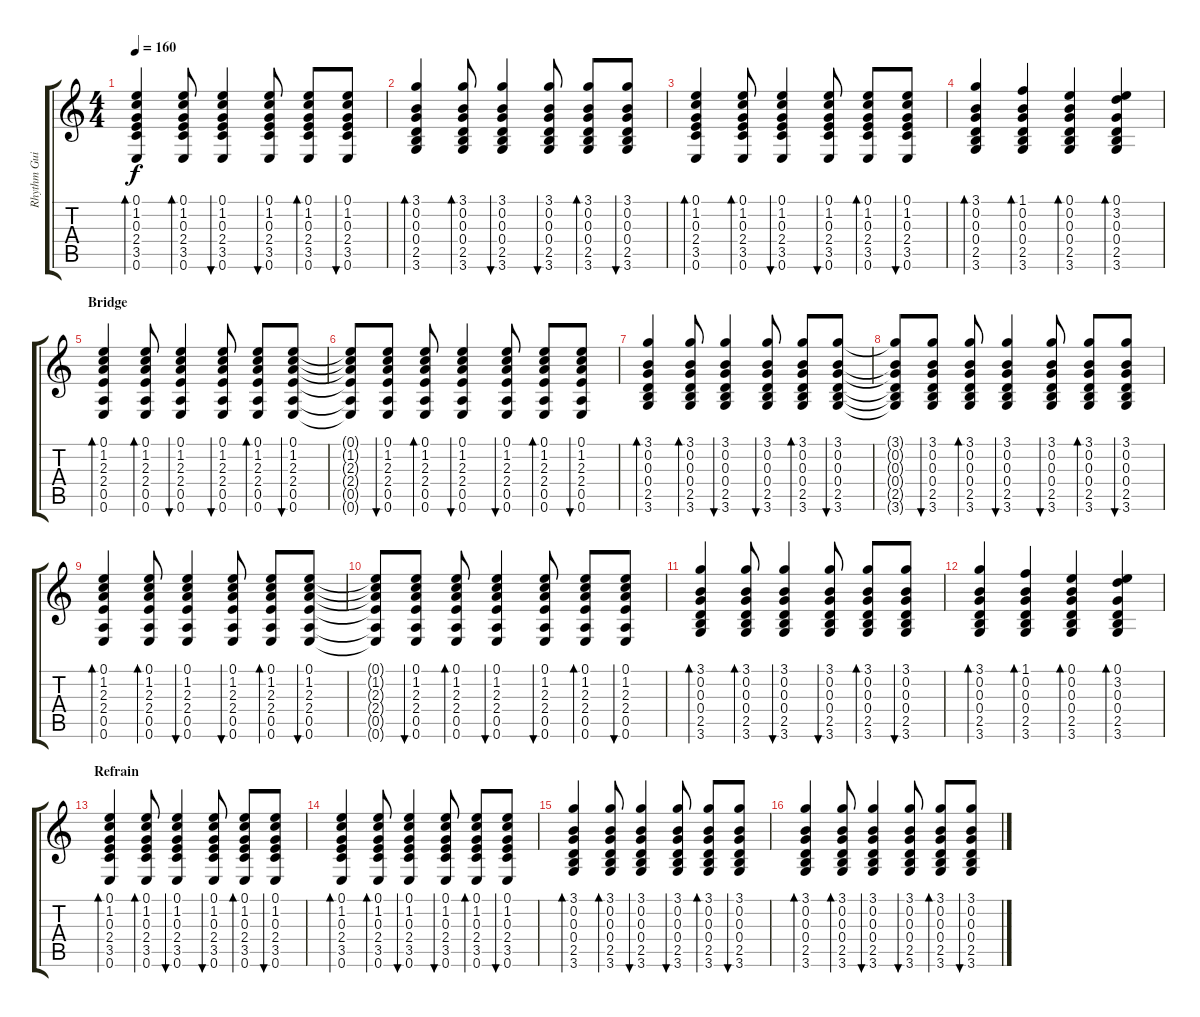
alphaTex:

\track ("Rhythm Guitar" "Rhythm Gui") {instrument acousticguitarnylon}
\staff {score tabs}
\tuning (E4 B3 G3 D3 A2 E2) {hide}
\ts (4 4)
\tempo 160
\clef g2
\ks c
(0.1 1.2 0.3 2.4 3.5 0.6).4{bd 120 dy f} (0.1 1.2 0.3 2.4 3.5 0.6).8{bd 60} (0.1 1.2 0.3 2.4 3.5 0.6).4{bu 120} (0.1 1.2 0.3 2.4 3.5 0.6).8{bu 60} (0.1 1.2 0.3 2.4 3.5 0.6).8{bd 60} (0.1 1.2 0.3 2.4 3.5 0.6).8{bu 60} |
(3.1 0.2 0.3 0.4 2.5 3.6).4{bd 120} (3.1 0.2 0.3 0.4 2.5 3.6).8{bd 60} (3.1 0.2 0.3 0.4 2.5 3.6).4{bu 120} (3.1 0.2 0.3 0.4 2.5 3.6).8{bu 60} (3.1 0.2 0.3 0.4 2.5 3.6).8{bd 60} (3.1 0.2 0.3 0.4 2.5 3.6).8{bu 60} |
(0.1 1.2 0.3 2.4 3.5 0.6).4{bd 120} (0.1 1.2 0.3 2.4 3.5 0.6).8{bd 60} (0.1 1.2 0.3 2.4 3.5 0.6).4{bu 120} (0.1 1.2 0.3 2.4 3.5 0.6).8{bu 60} (0.1 1.2 0.3 2.4 3.5 0.6).8{bd 60} (0.1 1.2 0.3 2.4 3.5 0.6).8{bu 60} |
(3.1 0.2 0.3 0.4 2.5 3.6).4{bd 120} (1.1 0.2 0.3 0.4 2.5 3.6).4{bd 60} (0.1 0.2 0.3 0.4 2.5 3.6).4{bd 120} (0.1 3.2 0.3 0.4 2.5 3.6).4{bd 120} |
\section ("" "Bridge")
(0.1 1.2 2.3 2.4 0.5 0.6).4{bd 120} (0.1 1.2 2.3 2.4 0.5 0.6).8{bd 60} (0.1 1.2 2.3 2.4 0.5 0.6).4{bu 120} (0.1 1.2 2.3 2.4 0.5 0.6).8{bu 60} (0.1 1.2 2.3 2.4 0.5 0.6).8{bd 60} (0.1 1.2 2.3 2.4 0.5 0.6).8{bu 120} |
(0.1{t} 1.2{t} 2.3{t} 2.4{t} 0.5{t} 0.6{t}).8 (0.1 1.2 2.3 2.4 0.5 0.6).8{bu 60} (0.1 1.2 2.3 2.4 0.5 0.6).8{bd 60} (0.1 1.2 2.3 2.4 0.5 0.6).4{bu 120} (0.1 1.2 2.3 2.4 0.5 0.6).8{bu 60} (0.1 1.2 2.3 2.4 0.5 0.6).8{bd 60} (0.1 1.2 2.3 2.4 0.5 0.6).8{bu 60} |
(3.1 0.2 0.3 0.4 2.5 3.6).4{bd 120} (3.1 0.2 0.3 0.4 2.5 3.6).8{bd 60} (3.1 0.2 0.3 0.4 2.5 3.6).4{bu 120} (3.1 0.2 0.3 0.4 2.5 3.6).8{bu 60} (3.1 0.2 0.3 0.4 2.5 3.6).8{bd 60} (3.1 0.2 0.3 0.4 2.5 3.6).8{bu 120} |
(3.1{t} 0.2{t} 0.3{t} 0.4{t} 2.5{t} 3.6{t}).8 (3.1 0.2 0.3 0.4 2.5 3.6).8{bu 60} (3.1 0.2 0.3 0.4 2.5 3.6).8{bd 60} (3.1 0.2 0.3 0.4 2.5 3.6).4{bu 120} (3.1 0.2 0.3 0.4 2.5 3.6).8{bu 60} (3.1 0.2 0.3 0.4 2.5 3.6).8{bd 60} (3.1 0.2 0.3 0.4 2.5 3.6).8{bu 60} |
(0.1 1.2 2.3 2.4 0.5 0.6).4{bd 120} (0.1 1.2 2.3 2.4 0.5 0.6).8{bd 60} (0.1 1.2 2.3 2.4 0.5 0.6).4{bu 120} (0.1 1.2 2.3 2.4 0.5 0.6).8{bu 60} (0.1 1.2 2.3 2.4 0.5 0.6).8{bd 60} (0.1 1.2 2.3 2.4 0.5 0.6).8{bu 120} |
(0.1{t} 1.2{t} 2.3{t} 2.4{t} 0.5{t} 0.6{t}).8 (0.1 1.2 2.3 2.4 0.5 0.6).8{bu 60} (0.1 1.2 2.3 2.4 0.5 0.6).8{bd 60} (0.1 1.2 2.3 2.4 0.5 0.6).4{bu 120} (0.1 1.2 2.3 2.4 0.5 0.6).8{bu 60} (0.1 1.2 2.3 2.4 0.5 0.6).8{bd 60} (0.1 1.2 2.3 2.4 0.5 0.6).8{bu 60} |
(3.1 0.2 0.3 0.4 2.5 3.6).4{bd 120} (3.1 0.2 0.3 0.4 2.5 3.6).8{bd 60} (3.1 0.2 0.3 0.4 2.5 3.6).4{bu 120} (3.1 0.2 0.3 0.4 2.5 3.6).8{bu 60} (3.1 0.2 0.3 0.4 2.5 3.6).8{bd 60} (3.1 0.2 0.3 0.4 2.5 3.6).8{bu 120} |
(3.1 0.2 0.3 0.4 2.5 3.6).4{bd 120} (1.1 0.2 0.3 0.4 2.5 3.6).4{bd 60} (0.1 0.2 0.3 0.4 2.5 3.6).4{bd 120} (0.1 3.2 0.3 0.4 2.5 3.6).4{bd 120} |
\section ("" "Refrain")
(0.1 1.2 0.3 2.4 3.5 0.6).4{bd 120} (0.1 1.2 0.3 2.4 3.5 0.6).8{bd 60} (0.1 1.2 0.3 2.4 3.5 0.6).4{bu 120} (0.1 1.2 0.3 2.4 3.5 0.6).8{bu 60} (0.1 1.2 0.3 2.4 3.5 0.6).8{bd 60} (0.1 1.2 0.3 2.4 3.5 0.6).8{bu 60} |
(0.1 1.2 0.3 2.4 3.5 0.6).4{bd 120} (0.1 1.2 0.3 2.4 3.5 0.6).8{bd 60} (0.1 1.2 0.3 2.4 3.5 0.6).4{bu 120} (0.1 1.2 0.3 2.4 3.5 0.6).8{bu 60} (0.1 1.2 0.3 2.4 3.5 0.6).8{bd 60} (0.1 1.2 0.3 2.4 3.5 0.6).8{bu 60} |
(3.1 0.2 0.3 0.4 2.5 3.6).4{bd 120} (3.1 0.2 0.3 0.4 2.5 3.6).8{bd 60} (3.1 0.2 0.3 0.4 2.5 3.6).4{bu 120} (3.1 0.2 0.3 0.4 2.5 3.6).8{bu 60} (3.1 0.2 0.3 0.4 2.5 3.6).8{bd 60} (3.1 0.2 0.3 0.4 2.5 3.6).8{bu 60} |
(3.1 0.2 0.3 0.4 2.5 3.6).4{bd 120} (3.1 0.2 0.3 0.4 2.5 3.6).8{bd 60} (3.1 0.2 0.3 0.4 2.5 3.6).4{bu 120} (3.1 0.2 0.3 0.4 2.5 3.6).8{bu 60} (3.1 0.2 0.3 0.4 2.5 3.6).8{bd 60} (3.1 0.2 0.3 0.4 2.5 3.6).8{bu 60}
